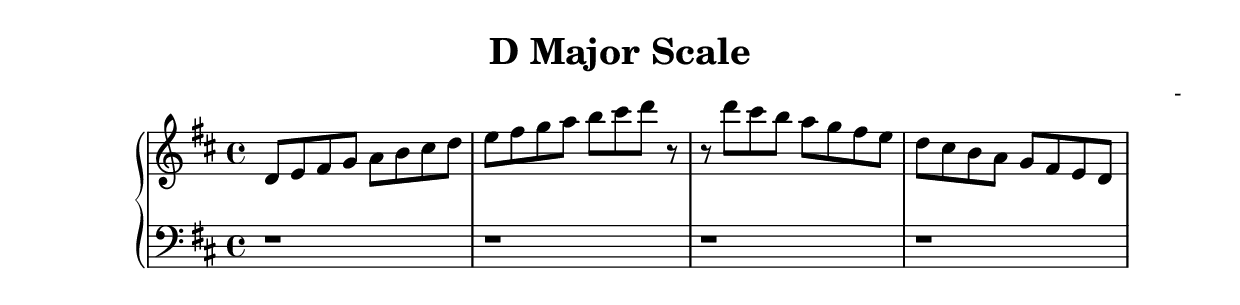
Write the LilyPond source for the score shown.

\header {
  title = "D Major Scale"
  composer = "-"
}
\version "2.16.2"

\score {
  \new PianoStaff <<
     \new Staff = "upper" {
  \clef treble
  \key d \major
  \time 4/4
  \relative c' { d8 e fis g a b cis d e fis g a b cis d
  r8 r8 d cis b a g fis e d cis b a g fis e d }
}

     \new Staff = "lower" {       
  \clef bass
  \key d \major
  \time 4/4
  \relative c { r1 r1 r1 r1 }
}
  >>
  
  \layout { }

 \midi { }
}